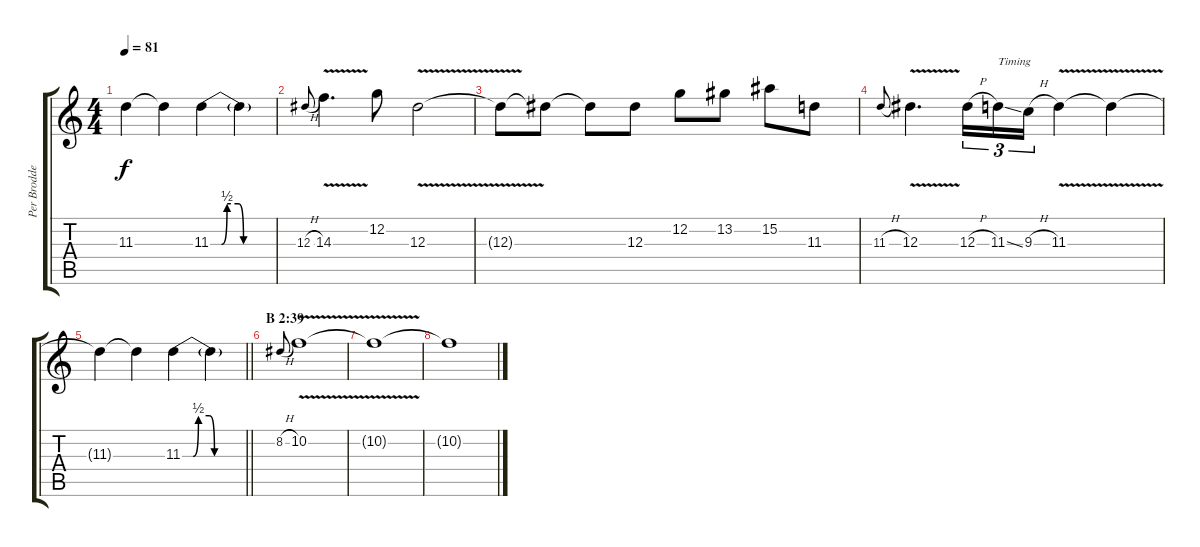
\track ("Per Broddesson (right Guitar) C-Tuning" "Per Brodde") {instrument acousticguitarsteel}
\staff {score tabs}
\tuning (C4 G3 Eb3 Bb2 F2 C2) {hide}
\ts (4 4)
\tempo 81
\clef g2
\ks c
11.3{t}.4{dy f} 11.3{t}.4 11.3{be (custom 0 0 10 0 15 2 25 2 30 0 60 0)}.4 11.3{t}.4 |
12.3{h}.8{gr onbeat} 14.3{v}.4{d balance 16} 12.2.8 12.3{v}.2 |
12.3{t}.8 12.3{t}.8 12.3{t}.8 12.3.8 12.2.8 13.2.8 15.2.8 11.3.8 |
11.3{h}.8{gr onbeat} 12.3{v}.4{d} 12.3{h}.16{tu (3 2)} 11.3{ss}.16{tu (3 2) txt "Timing"} 9.3{h}.16{tu (3 2)} 11.3{v}.4 11.3{t}.4 |
\barLineRight lightlight
11.3{t}.4 11.3{t}.4 11.3{be (custom 0 0 10 0 15 2 25 2 30 0 60 0)}.4 11.3{t}.4 |
\section ("" "B 2:39")
8.2{h}.8{gr onbeat} 10.2{v}.1 |
10.2{t}.1 |
10.2{t}.1
